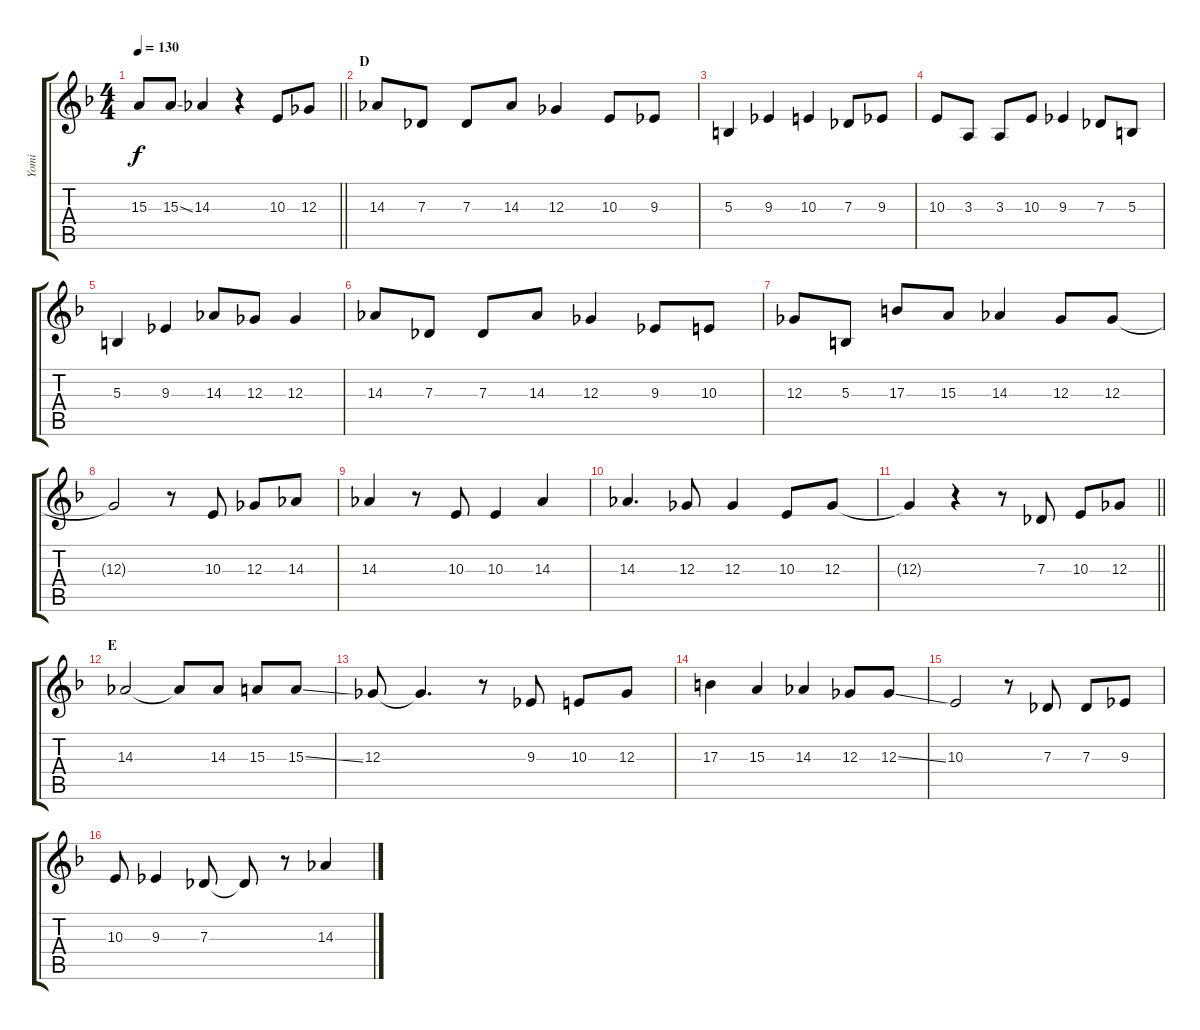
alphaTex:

\track ("Yomi" "Yomi") {instrument oboe}
\staff {score tabs}
\tuning (Eb4 Bb3 Gb3 Db3 Ab2 Eb2) {hide}
\ts (4 4)
\tempo 130
\clef g2
\barLineRight lightlight
\ks f
15.3{t}.8{dy f} 15.3{ss}.8 14.3.4 r.4 10.3.8 12.3.8 |
\section ("" "D")
14.3.8 7.3.8 7.3.8 14.3.8 12.3.4 10.3.8 9.3.8 |
5.3.4 9.3.4 10.3.4 7.3.8 9.3.8 |
10.3.8 3.3.8 3.3.8 10.3.8 9.3.4 7.3.8 5.3.8 |
5.3.4 9.3.4 14.3.8 12.3.8 12.3.4 |
14.3.8 7.3.8 7.3.8 14.3.8 12.3.4 9.3.8 10.3.8 |
12.3.8 5.3.8 17.3.8 15.3.8 14.3.4 12.3.8 12.3.8 |
12.3{t}.2 r.8 10.3.8 12.3.8 14.3.8 |
14.3.4 r.8 10.3.8 10.3.4 14.3.4 |
14.3.4{d} 12.3.8 12.3.4 10.3.8 12.3.8 |
\barLineRight lightlight
12.3{t}.4 r.4 r.8 7.3.8 10.3.8 12.3.8 |
\section ("" "E")
14.3.2 14.3{t}.8 14.3.8 15.3.8 15.3{ss}.8 |
12.3.8 12.3{t}.4{d} r.8 9.3.8 10.3.8 12.3.8 |
17.3.4 15.3.4 14.3.4 12.3.8 12.3{ss}.8 |
10.3.2 r.8 7.3.8 7.3.8 9.3.8 |
10.3.8 9.3.4 7.3.8 7.3{t}.8 r.8 14.3.4
